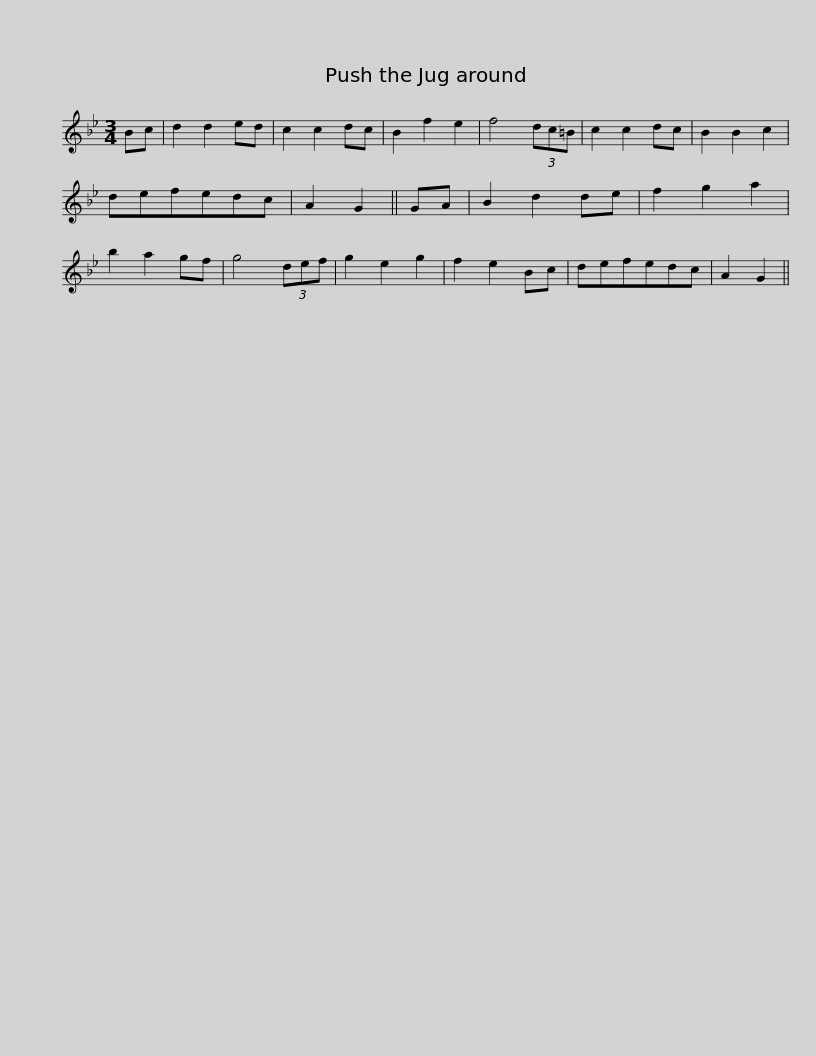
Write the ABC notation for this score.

X:1
L:1/8
M:3/4
I:linebreak $
K:Gmin
V:1 treble
V:1
 Bc | d2 d2 ed | c2 c2 dc | B2 f2 e2 | f4 (3dc=B | %5
 c2 c2 dc | B2 B2 c2 | defedc | A2 G2 || GA | %10
 B2 d2 de |$ f2 g2 a2 | b2 a2 gf | g4 (3def | g2 e2 g2 | %15
 f2 e2 Bc | defedc | A2 G2 || %18
